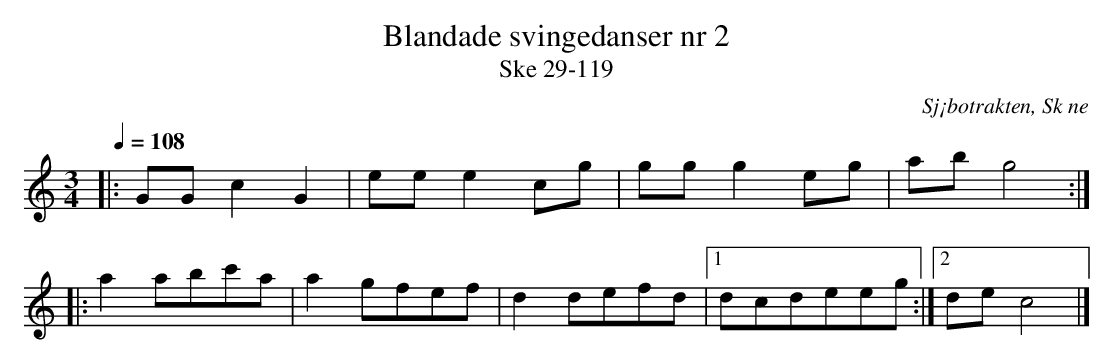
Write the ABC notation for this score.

X:1
T:Blandade svingedanser nr 2
T:Ske 29-119
O:Sj¡botrakten, Sk ne
M:3/4
L:1/8
Q:1/4=108
K:C
|: GG c2 G2 | ee e2 cg | gg g2 eg | ab g4 :|
|: a2 abc'a | a2 gfef | d2 defd |1 dcdeeg :|2 de c4 |]
